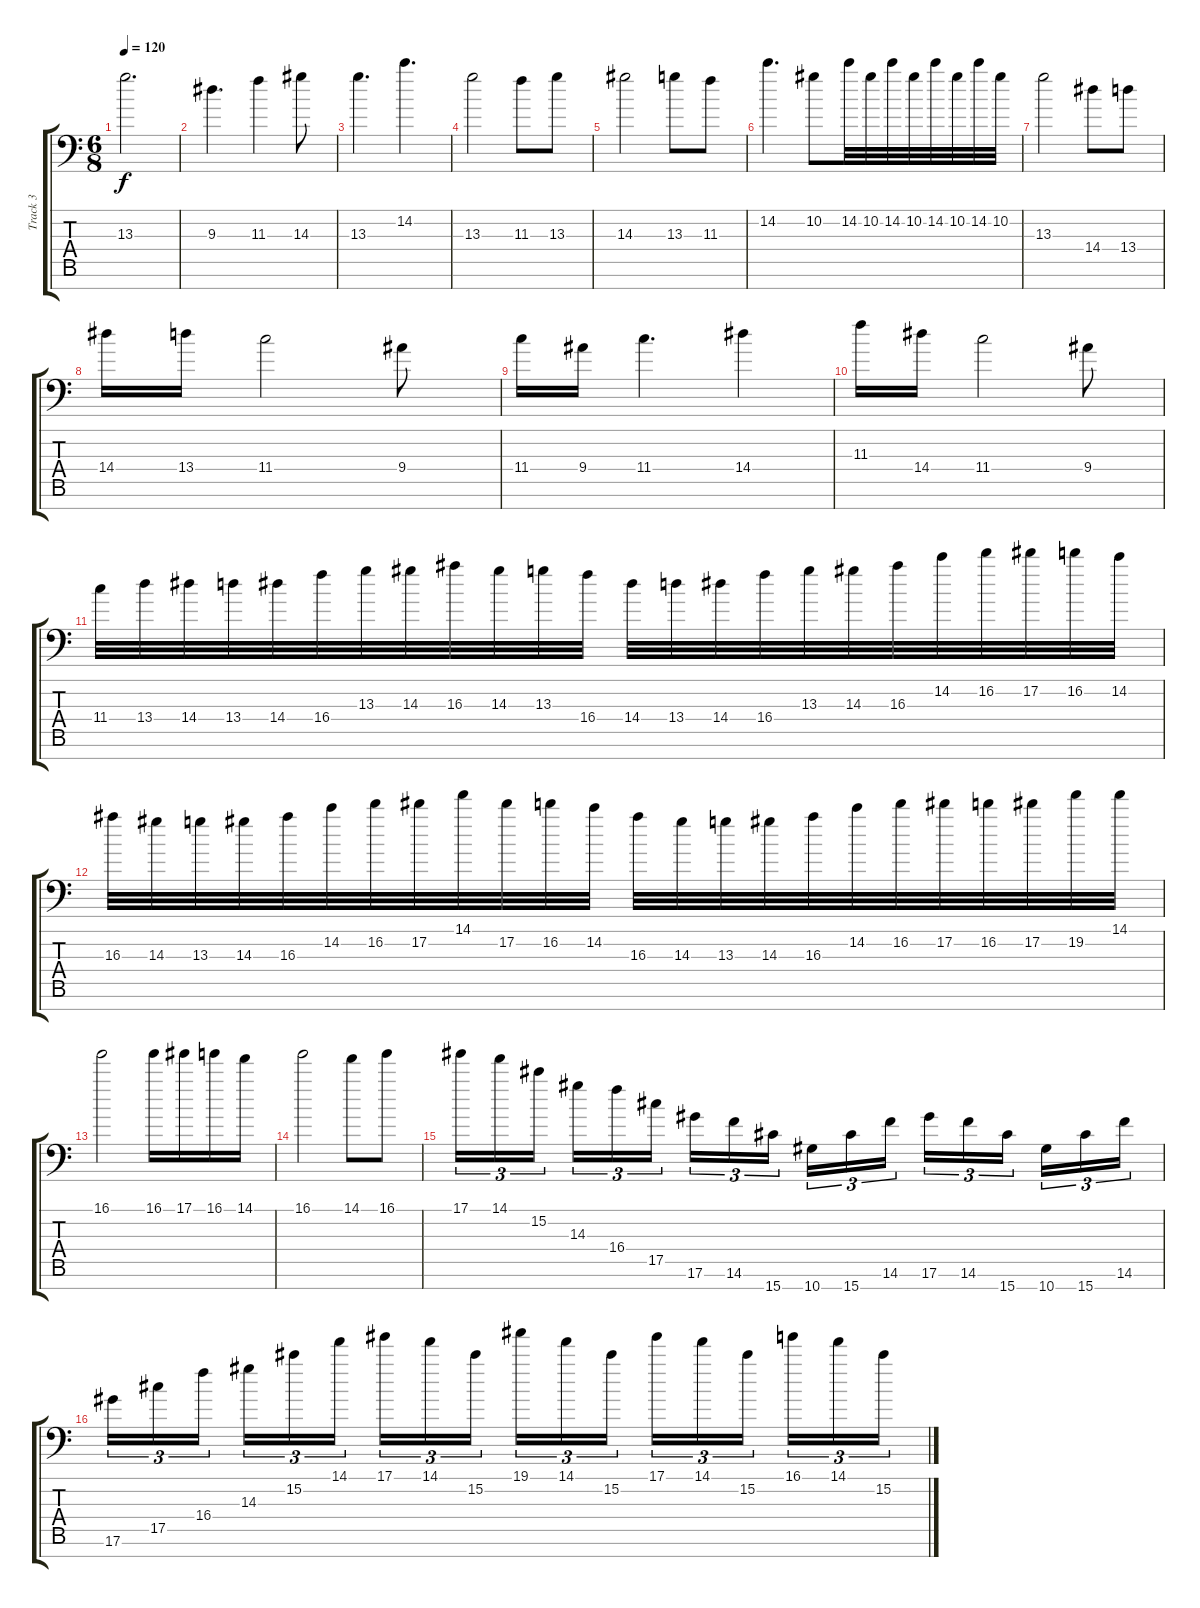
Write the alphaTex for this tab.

\track ("Track 3" "Track 3") {instrument distortionguitar}
\staff {score tabs}
\tuning (Eb4 Bb3 Gb3 Db3 Ab2 Eb2 Bb1) {hide}
\ts (6 8)
\tempo 120
\clef f4
\ks c
13.3.2{d dy f} |
9.3.4{d} 11.3.4 14.3.8 |
13.3.4{d} 14.2.4{d} |
13.3.2 11.3.8 13.3.8 |
14.3.2 13.3.8 11.3.8 |
14.2.4{d} 10.2.8 14.2.32 10.2.32 14.2.32 10.2.32 14.2.32 10.2.32 14.2.32 10.2.32 |
13.3.2 14.4.8 13.4.8 |
14.4.16 13.4.16 11.4.2 9.4.8 |
11.4.16 9.4.16 11.4.4{d} 14.4.4 |
11.3.16 14.4.16 11.4.2 9.4.8 |
11.4.32 13.4.32 14.4.32 13.4.32 14.4.32 16.4.32 13.3.32 14.3.32 16.3.32 14.3.32 13.3.32 16.4.32 14.4.32 13.4.32 14.4.32 16.4.32 13.3.32 14.3.32 16.3.32 14.2.32 16.2.32 17.2.32 16.2.32 14.2.32 |
16.3.32 14.3.32 13.3.32 14.3.32 16.3.32 14.2.32 16.2.32 17.2.32 14.1.32 17.2.32 16.2.32 14.2.32 16.3.32 14.3.32 13.3.32 14.3.32 16.3.32 14.2.32 16.2.32 17.2.32 16.2.32 17.2.32 19.2.32 14.1.32 |
16.1.2 16.1.16 17.1.16 16.1.16 14.1.16 |
16.1.2 14.1.8 16.1.8 |
17.1.16{tu (3 2)} 14.1.16{tu (3 2)} 15.2.16{tu (3 2) beam splitsecondary} 14.3.16{tu (3 2)} 16.4.16{tu (3 2)} 17.5.16{tu (3 2) beam splitsecondary} 17.6.16{tu (3 2)} 14.6.16{tu (3 2)} 15.7.16{tu (3 2)} 10.7.16{tu (3 2)} 15.7.16{tu (3 2)} 14.6.16{tu (3 2) beam splitsecondary} 17.6.16{tu (3 2)} 14.6.16{tu (3 2)} 15.7.16{tu (3 2) beam splitsecondary} 10.7.16{tu (3 2)} 15.7.16{tu (3 2)} 14.6.16{tu (3 2)} |
17.6.16{tu (3 2)} 17.5.16{tu (3 2)} 16.4.16{tu (3 2) beam splitsecondary} 14.3.16{tu (3 2)} 15.2.16{tu (3 2)} 14.1.16{tu (3 2) beam splitsecondary} 17.1.16{tu (3 2)} 14.1.16{tu (3 2)} 15.2.16{tu (3 2)} 19.1.16{tu (3 2)} 14.1.16{tu (3 2)} 15.2.16{tu (3 2) beam splitsecondary} 17.1.16{tu (3 2)} 14.1.16{tu (3 2)} 15.2.16{tu (3 2) beam splitsecondary} 16.1.16{tu (3 2)} 14.1.16{tu (3 2)} 15.2.16{tu (3 2)}
